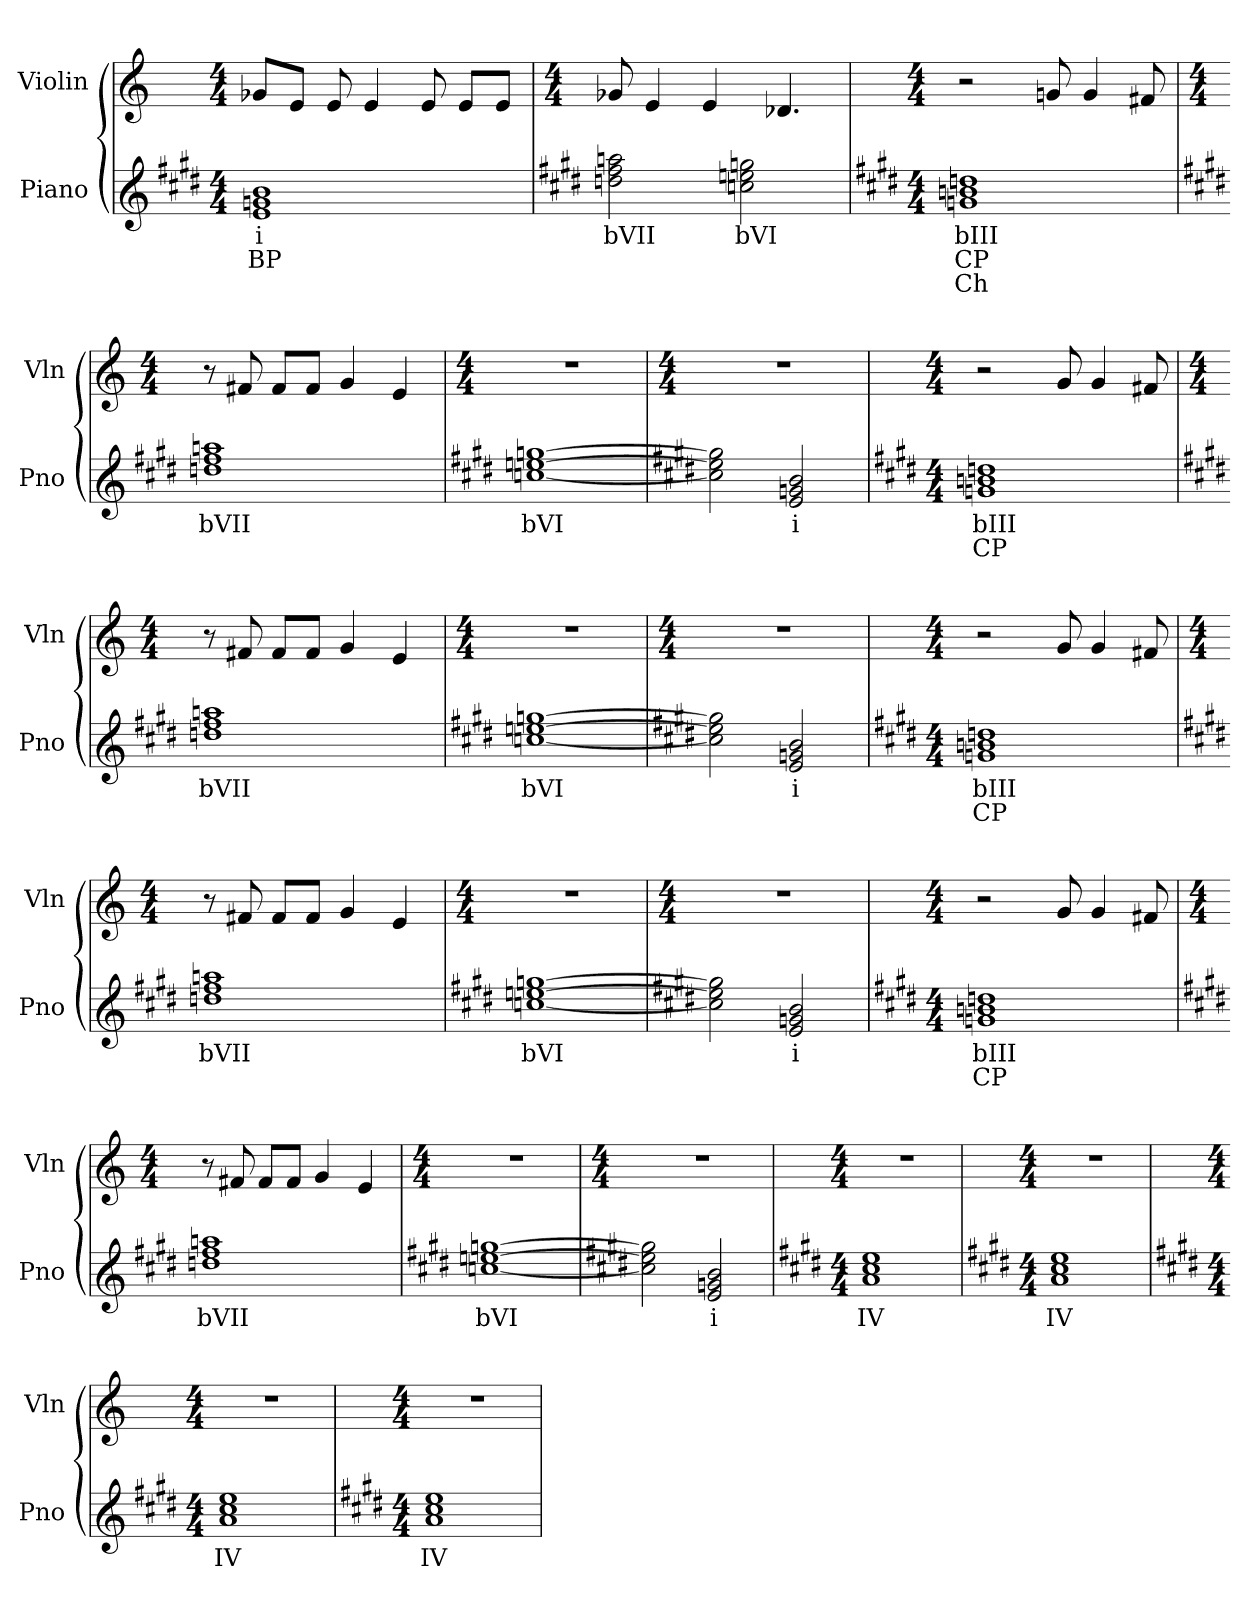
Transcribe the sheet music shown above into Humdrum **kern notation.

**kern	**text	**text	**text	**kern
*part2	*part2	*part2	*part2	*part1
*staff2	*staff2	*staff2	*staff2	*staff1
*I"Piano	*	*	*	*I"Violin
*I'Pno	*	*	*	*I'Vln
*k[f#c#g#d#]	*	*	*	*
*E:	*	*	*	*
*M4/4	*	*	*	*M4/4
=	=	=	=	=
1e 1gn 1b	i	BP	.	8g-XL
.	.	.	.	8eJ
.	.	.	.	8e
.	.	.	.	4e
.	.	.	.	8e
.	.	.	.	8eL
.	.	.	.	8eJ
=	=	=	=	=
*k[f#c#g#d#]	*	*	*	*
*E:	*	*	*	*
*	*	*	*	*M4/4
2ddn 2ff# 2aan	bVII	.	.	8g-X
.	.	.	.	4e
.	.	.	.	4e
2ccn 2een 2ggn	bVI	.	.	.
.	.	.	.	4.d-X
=	=	=	=	=
*k[f#c#g#d#]	*	*	*	*
*E:	*	*	*	*
*M4/4	*	*	*	*M4/4
1gn 1bn 1ddn	bIII	CP	Ch	2r
.	.	.	.	8gn
.	.	.	.	4g
.	.	.	.	8f#X
=	=	=	=	=
*k[f#c#g#d#]	*	*	*	*
*E:	*	*	*	*
*	*	*	*	*M4/4
1ddn 1ff# 1aan	bVII	.	.	8r
.	.	.	.	8f#X
.	.	.	.	8f#L
.	.	.	.	8f#J
.	.	.	.	4g
.	.	.	.	4e
=	=	=	=	=
*k[f#c#g#d#]	*	*	*	*
*E:	*	*	*	*
*	*	*	*	*M4/4
[1ccn [1een [1ggn	bVI	.	.	1r
=	=	=	=	=
*k[f#c#g#d#]	*	*	*	*
*E:	*	*	*	*
*	*	*	*	*M4/4
2ccn] 2een] 2ggn]	.	.	.	1r
2e 2gn 2b	i	.	.	.
=	=	=	=	=
*k[f#c#g#d#]	*	*	*	*
*E:	*	*	*	*
*M4/4	*	*	*	*M4/4
1gn 1bn 1ddn	bIII	CP	.	2r
.	.	.	.	8g
.	.	.	.	4g
.	.	.	.	8f#X
=	=	=	=	=
*k[f#c#g#d#]	*	*	*	*
*E:	*	*	*	*
*	*	*	*	*M4/4
1ddn 1ff# 1aan	bVII	.	.	8r
.	.	.	.	8f#X
.	.	.	.	8f#L
.	.	.	.	8f#J
.	.	.	.	4g
.	.	.	.	4e
=	=	=	=	=
*k[f#c#g#d#]	*	*	*	*
*E:	*	*	*	*
*	*	*	*	*M4/4
[1ccn [1een [1ggn	bVI	.	.	1r
=	=	=	=	=
*k[f#c#g#d#]	*	*	*	*
*E:	*	*	*	*
*	*	*	*	*M4/4
2ccn] 2een] 2ggn]	.	.	.	1r
2e 2gn 2b	i	.	.	.
=	=	=	=	=
*k[f#c#g#d#]	*	*	*	*
*E:	*	*	*	*
*M4/4	*	*	*	*M4/4
1gn 1bn 1ddn	bIII	CP	.	2r
.	.	.	.	8g
.	.	.	.	4g
.	.	.	.	8f#X
=	=	=	=	=
*k[f#c#g#d#]	*	*	*	*
*E:	*	*	*	*
*	*	*	*	*M4/4
1ddn 1ff# 1aan	bVII	.	.	8r
.	.	.	.	8f#X
.	.	.	.	8f#L
.	.	.	.	8f#J
.	.	.	.	4g
.	.	.	.	4e
=	=	=	=	=
*k[f#c#g#d#]	*	*	*	*
*E:	*	*	*	*
*	*	*	*	*M4/4
[1ccn [1een [1ggn	bVI	.	.	1r
=	=	=	=	=
*k[f#c#g#d#]	*	*	*	*
*E:	*	*	*	*
*	*	*	*	*M4/4
2ccn] 2een] 2ggn]	.	.	.	1r
2e 2gn 2b	i	.	.	.
=	=	=	=	=
*k[f#c#g#d#]	*	*	*	*
*E:	*	*	*	*
*M4/4	*	*	*	*M4/4
1gn 1bn 1ddn	bIII	CP	.	2r
.	.	.	.	8g
.	.	.	.	4g
.	.	.	.	8f#X
=	=	=	=	=
*k[f#c#g#d#]	*	*	*	*
*E:	*	*	*	*
*	*	*	*	*M4/4
1ddn 1ff# 1aan	bVII	.	.	8r
.	.	.	.	8f#X
.	.	.	.	8f#L
.	.	.	.	8f#J
.	.	.	.	4g
.	.	.	.	4e
=	=	=	=	=
*k[f#c#g#d#]	*	*	*	*
*E:	*	*	*	*
*	*	*	*	*M4/4
[1ccn [1een [1ggn	bVI	.	.	1r
=	=	=	=	=
*k[f#c#g#d#]	*	*	*	*
*E:	*	*	*	*
*	*	*	*	*M4/4
2ccn] 2een] 2ggn]	.	.	.	1r
2e 2gn 2b	i	.	.	.
=	=	=	=	=
*k[f#c#g#d#]	*	*	*	*
*E:	*	*	*	*
*M4/4	*	*	*	*M4/4
1a 1cc# 1ee	IV	.	.	1r
=	=	=	=	=
*k[f#c#g#d#]	*	*	*	*
*E:	*	*	*	*
*M4/4	*	*	*	*M4/4
1a 1cc# 1ee	IV	.	.	1r
=	=	=	=	=
*k[f#c#g#d#]	*	*	*	*
*E:	*	*	*	*
*M4/4	*	*	*	*M4/4
1a 1cc# 1ee	IV	.	.	1r
=	=	=	=	=
*k[f#c#g#d#]	*	*	*	*
*E:	*	*	*	*
*M4/4	*	*	*	*M4/4
1a 1cc# 1ee	IV	.	.	1r
=	=	=	=	=
*-	*-	*-	*-	*-
